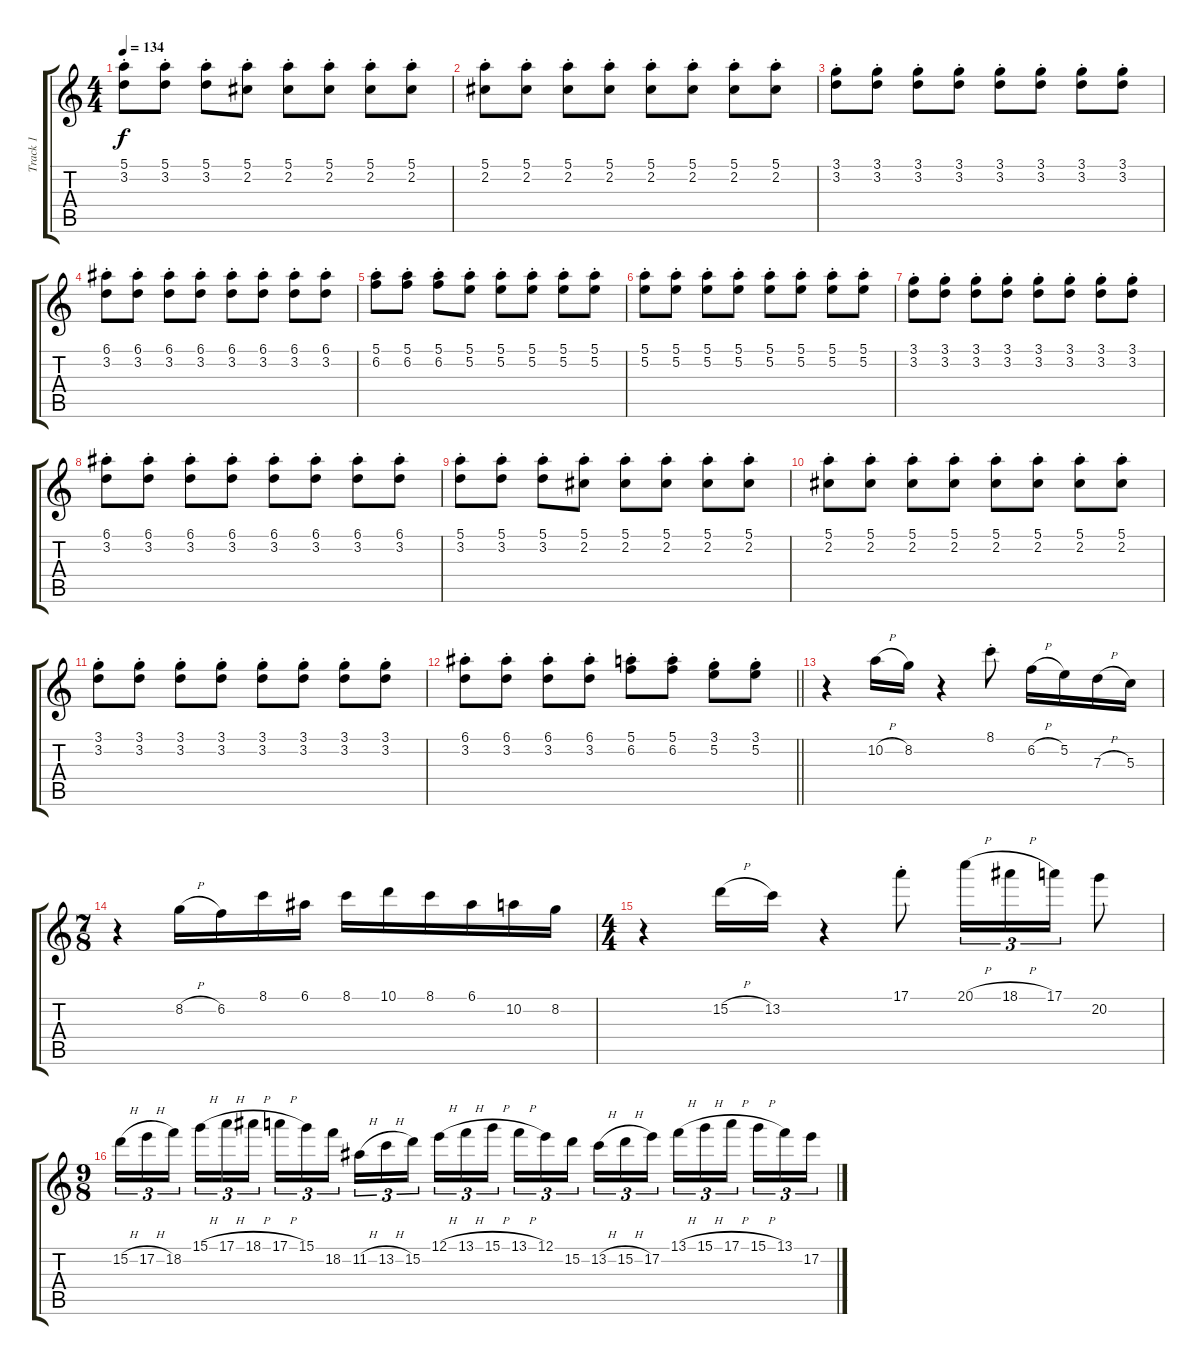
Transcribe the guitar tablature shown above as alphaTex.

\track ("Track 1" "Track 1") {instrument distortionguitar}
\staff {score tabs}
\tuning (E4 B3 G3 D3 A2 E2) {hide}
\ts (4 4)
\tempo 134
\clef g2
\ks c
(5.1{st} 3.2{st}).8{dy f} (5.1{st} 3.2{st}).8 (5.1{st} 3.2{st}).8 (5.1{st} 2.2{st}).8 (5.1{st} 2.2{st}).8 (5.1{st} 2.2{st}).8 (5.1{st} 2.2{st}).8 (5.1{st} 2.2{st}).8 |
(5.1{st} 2.2{st}).8 (5.1{st} 2.2{st}).8 (5.1{st} 2.2{st}).8 (5.1{st} 2.2{st}).8 (5.1{st} 2.2{st}).8 (5.1{st} 2.2{st}).8 (5.1{st} 2.2{st}).8 (5.1{st} 2.2{st}).8 |
(3.1{st} 3.2{st}).8 (3.1{st} 3.2{st}).8 (3.1{st} 3.2{st}).8 (3.1{st} 3.2{st}).8 (3.1{st} 3.2{st}).8 (3.1{st} 3.2{st}).8 (3.1{st} 3.2{st}).8 (3.1{st} 3.2{st}).8 |
(6.1{st} 3.2{st}).8 (6.1{st} 3.2{st}).8 (6.1{st} 3.2{st}).8 (6.1{st} 3.2{st}).8 (6.1{st} 3.2{st}).8 (6.1{st} 3.2{st}).8 (6.1{st} 3.2{st}).8 (6.1{st} 3.2{st}).8 |
(5.1{st} 6.2{st}).8 (5.1{st} 6.2{st}).8 (5.1{st} 6.2{st}).8 (5.1{st} 5.2{st}).8 (5.1{st} 5.2{st}).8 (5.1{st} 5.2{st}).8 (5.1{st} 5.2{st}).8 (5.1{st} 5.2{st}).8 |
(5.1{st} 5.2{st}).8 (5.1{st} 5.2{st}).8 (5.1{st} 5.2{st}).8 (5.1{st} 5.2{st}).8 (5.1{st} 5.2{st}).8 (5.1{st} 5.2{st}).8 (5.1{st} 5.2{st}).8 (5.1{st} 5.2{st}).8 |
(3.1{st} 3.2{st}).8 (3.1{st} 3.2{st}).8 (3.1{st} 3.2{st}).8 (3.1{st} 3.2{st}).8 (3.1{st} 3.2{st}).8 (3.1{st} 3.2{st}).8 (3.1{st} 3.2{st}).8 (3.1{st} 3.2{st}).8 |
(6.1{st} 3.2{st}).8 (6.1{st} 3.2{st}).8 (6.1{st} 3.2{st}).8 (6.1{st} 3.2{st}).8 (6.1{st} 3.2{st}).8 (6.1{st} 3.2{st}).8 (6.1{st} 3.2{st}).8 (6.1{st} 3.2{st}).8 |
(5.1{st} 3.2{st}).8 (5.1{st} 3.2{st}).8 (5.1{st} 3.2{st}).8 (5.1{st} 2.2{st}).8 (5.1{st} 2.2{st}).8 (5.1{st} 2.2{st}).8 (5.1{st} 2.2{st}).8 (5.1{st} 2.2{st}).8 |
(5.1{st} 2.2{st}).8 (5.1{st} 2.2{st}).8 (5.1{st} 2.2{st}).8 (5.1{st} 2.2{st}).8 (5.1{st} 2.2{st}).8 (5.1{st} 2.2{st}).8 (5.1{st} 2.2{st}).8 (5.1{st} 2.2{st}).8 |
(3.1{st} 3.2{st}).8 (3.1{st} 3.2{st}).8 (3.1{st} 3.2{st}).8 (3.1{st} 3.2{st}).8 (3.1{st} 3.2{st}).8 (3.1{st} 3.2{st}).8 (3.1{st} 3.2{st}).8 (3.1{st} 3.2{st}).8 |
\barLineRight lightlight
(6.1{st} 3.2{st}).8 (6.1{st} 3.2{st}).8 (6.1{st} 3.2{st}).8 (6.1{st} 3.2{st}).8 (5.1{st} 6.2{st}).8 (5.1{st} 6.2{st}).8 (3.1{st} 5.2{st}).8 (3.1{st} 5.2{st}).8 |
r.4 10.2{h}.16 8.2.16 r.4 8.1{st}.8 6.2{h}.16 5.2.16 7.3{h}.16 5.3.16 |
\ts (7 8)
r.4 8.2{h}.16 6.2.16 8.1.16 6.1.16 8.1.16 10.1.16 8.1.16 6.1.16 10.2.16 8.2.16 |
\ts (4 4)
r.4 15.2{h}.16 13.2.16 r.4 17.1{st}.8 20.1{h}.16{tu (3 2)} 18.1{h}.16{tu (3 2)} 17.1.16{tu (3 2)} 20.2.8 |
\ts (9 8)
15.2{h}.16{tu (3 2)} 17.2{h}.16{tu (3 2)} 18.2.16{tu (3 2) beam splitsecondary} 15.1{h}.16{tu (3 2)} 17.1{h}.16{tu (3 2)} 18.1{h}.16{tu (3 2) beam splitsecondary} 17.1{h}.16{tu (3 2)} 15.1.16{tu (3 2)} 18.2.16{tu (3 2)} 11.2{h}.16{tu (3 2)} 13.2{h}.16{tu (3 2)} 15.2.16{tu (3 2) beam splitsecondary} 12.1{h}.16{tu (3 2)} 13.1{h}.16{tu (3 2)} 15.1{h}.16{tu (3 2) beam splitsecondary} 13.1{h}.16{tu (3 2)} 12.1.16{tu (3 2)} 15.2.16{tu (3 2)} 13.2{h}.16{tu (3 2)} 15.2{h}.16{tu (3 2)} 17.2.16{tu (3 2) beam splitsecondary} 13.1{h}.16{tu (3 2)} 15.1{h}.16{tu (3 2)} 17.1{h}.16{tu (3 2) beam splitsecondary} 15.1{h}.16{tu (3 2)} 13.1.16{tu (3 2)} 17.2.16{tu (3 2)}
